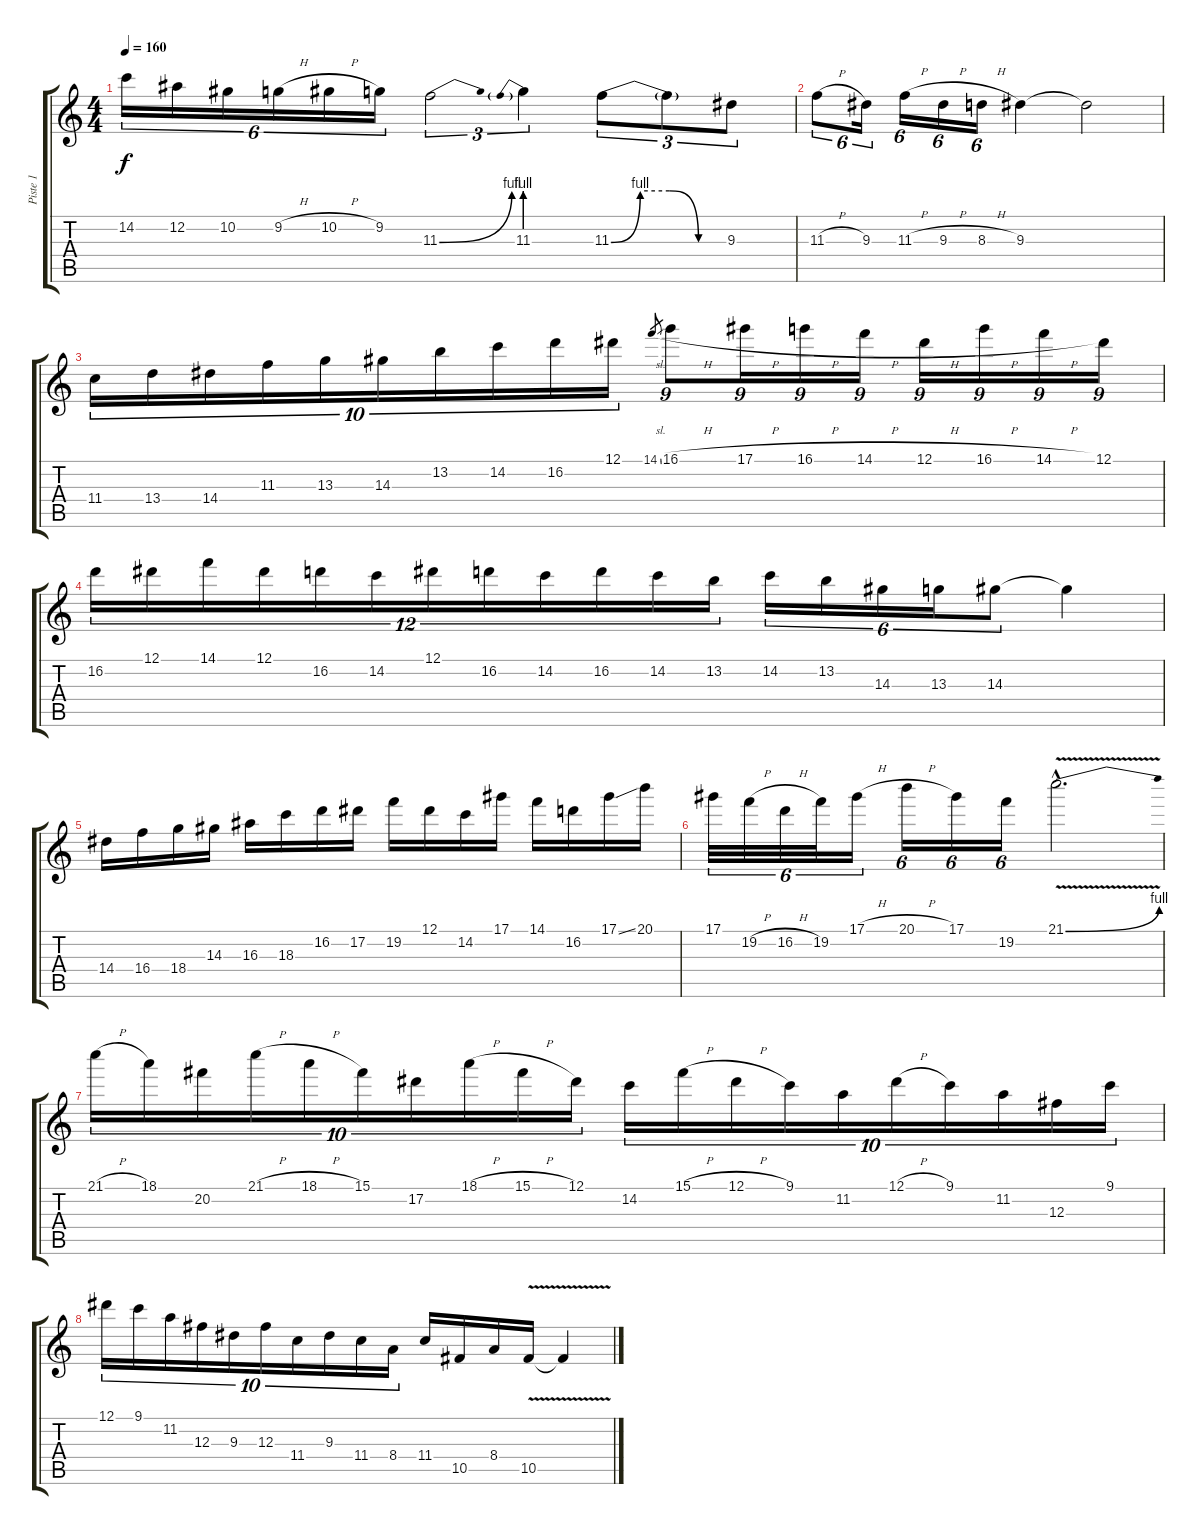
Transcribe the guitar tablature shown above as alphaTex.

\track ("Piste 1" "Piste 1") {instrument distortionguitar}
\staff {score tabs}
\tuning (Eb4 Bb3 Gb3 Db3 Ab2 Eb2) {hide}
\ts (4 4)
\tempo 160
\clef g2
\ks c
14.2.16{tu (6 4) dy f} 12.2.16{tu (6 4)} 10.2.16{tu (6 4)} 9.2{h}.16{tu (6 4)} 10.2{h}.16{tu (6 4)} 9.2.16{tu (6 4)} 11.3{be (bend 0 0 60 4)}.2{tu (3 2)} 11.3{be (prebend 0 4 60 4)}.4{tu (3 2)} 11.3{be (custom 0 0 15 4 30 4 45 0 60 0)}.8{tu (3 2)} 11.3{t}.8{tu (3 2)} 9.3.8{tu (3 2)} |
11.3{h}.8{tu (6 4)} 9.3.16{tu (6 4)} 11.3{h}.16{tu (6 4)} 9.3{h}.16{tu (6 4)} 8.3{h}.16{tu (6 4)} 9.3.4 9.3{t}.2 |
11.4.16{tu (10 8)} 13.4.16{tu (10 8)} 14.4.16{tu (10 8)} 11.3.16{tu (10 8)} 13.3.16{tu (10 8)} 14.3.16{tu (10 8)} 13.2.16{tu (10 8)} 14.2.16{tu (10 8)} 16.2.16{tu (10 8)} 12.1.16{tu (10 8)} 14.1{sl}.8{gr} 16.1{h}.8{tu (9 8)} 17.1{h}.16{tu (9 8)} 16.1{h}.16{tu (9 8)} 14.1{h}.16{tu (9 8)} 12.1{h}.16{tu (9 8)} 16.1{h}.16{tu (9 8)} 14.1{h}.16{tu (9 8)} 12.1.16{tu (9 8)} |
16.2.16{tu (12 8)} 12.1.16{tu (12 8)} 14.1.16{tu (12 8)} 12.1.16{tu (12 8)} 16.2.16{tu (12 8)} 14.2.16{tu (12 8)} 12.1.16{tu (12 8)} 16.2.16{tu (12 8)} 14.2.16{tu (12 8)} 16.2.16{tu (12 8)} 14.2.16{tu (12 8)} 13.2.16{tu (12 8)} 14.2.16{tu (6 4)} 13.2.16{tu (6 4)} 14.3.16{tu (6 4)} 13.3.16{tu (6 4)} 14.3.8{tu (6 4)} 14.3{t}.4 |
14.4.16 16.4.16 18.4.16 14.3.16 16.3.16 18.3.16 16.2.16 17.2.16 19.2.16 12.1.16 14.2.16 17.1.16 14.1.16 16.2.16 17.1{ss}.16 20.1.16 |
17.1.32{tu (6 4)} 19.2{h}.32{tu (6 4)} 16.2{h}.32{tu (6 4)} 19.2.32{tu (6 4)} 17.1{h}.16{tu (6 4)} 20.1{h}.16{tu (6 4)} 17.1.16{tu (6 4)} 19.2.16{tu (6 4)} 21.1{be (bend 0 0 60 4) v hac}.2{d} |
21.1{h}.16{tu (10 8)} 18.1.16{tu (10 8)} 20.2.16{tu (10 8)} 21.1{h}.16{tu (10 8)} 18.1{h}.16{tu (10 8)} 15.1.16{tu (10 8)} 17.2.16{tu (10 8)} 18.1{h}.16{tu (10 8)} 15.1{h}.16{tu (10 8)} 12.1.16{tu (10 8)} 14.2.16{tu (10 8)} 15.1{h}.16{tu (10 8)} 12.1{h}.16{tu (10 8)} 9.1.16{tu (10 8)} 11.2.16{tu (10 8)} 12.1{h}.16{tu (10 8)} 9.1.16{tu (10 8)} 11.2.16{tu (10 8)} 12.3.16{tu (10 8)} 9.1.16{tu (10 8)} |
12.1.16{tu (10 8)} 9.1.16{tu (10 8)} 11.2.16{tu (10 8)} 12.3.16{tu (10 8)} 9.3.16{tu (10 8)} 12.3.16{tu (10 8)} 11.4.16{tu (10 8)} 9.3.16{tu (10 8)} 11.4.16{tu (10 8)} 8.4.16{tu (10 8)} 11.4.16 10.5.16 8.4.16 10.5{v}.16 10.5{t}.4
